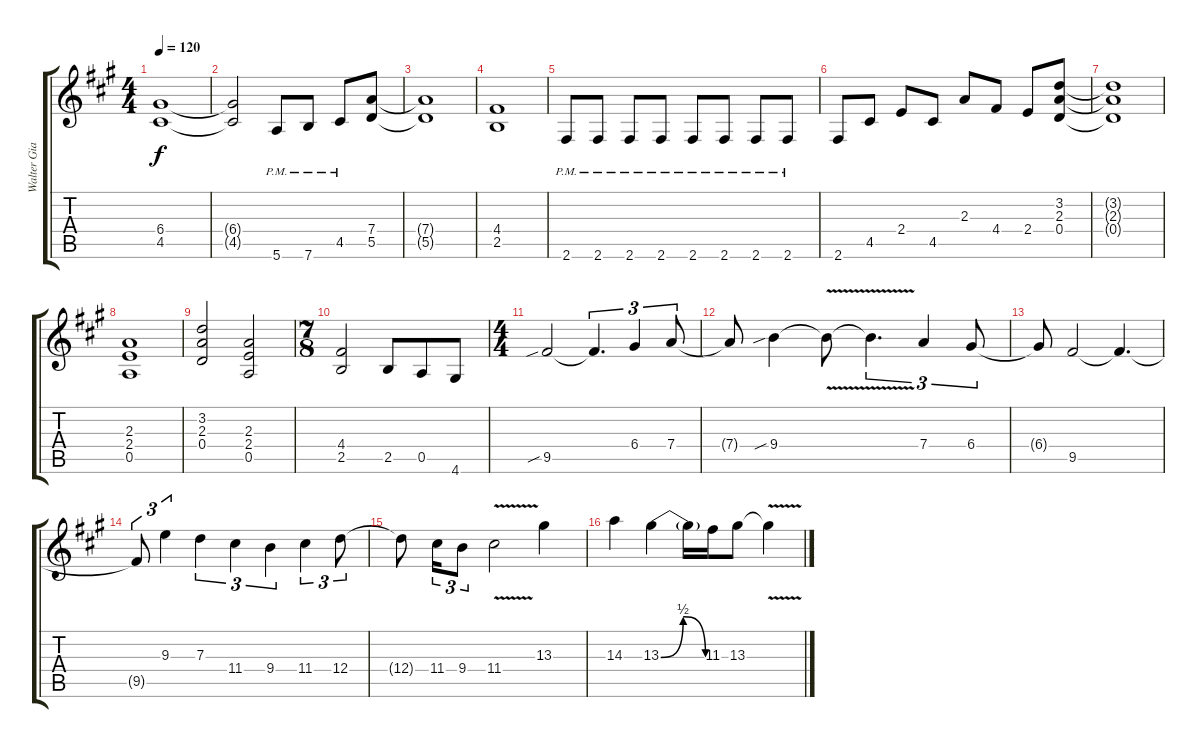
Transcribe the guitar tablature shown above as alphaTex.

\track ("Walter Giardino" "Walter Gia") {instrument overdrivenguitar}
\staff {score tabs}
\tuning (E4 B3 G3 D3 A2 E2) {hide}
\ts (4 4)
\tempo 120
\clef g2
\ks a
(6.4{t} 4.5{t}).1{dy f} |
(6.4{t} 4.5{t}).2 5.6{pm}.8 7.6{pm}.8 4.5{pm}.8 (7.4 5.5).8 |
(7.4{t} 5.5{t}).1 |
(4.4 2.5).1 |
2.6{pm}.8 2.6{pm}.8 2.6{pm}.8 2.6{pm}.8 2.6{pm}.8 2.6{pm}.8 2.6{pm}.8 2.6{pm}.8 |
2.6.8 4.5.8 2.4.8 4.5.8 2.3.8 4.4.8 2.4.8 (3.2 2.3 0.4).8 |
(3.2{t} 2.3{t} 0.4{t}).1 |
(2.3 2.4 0.5).1 |
(3.2 2.3 0.4).2 (2.3 2.4 0.5).2 |
\ts (7 8)
(4.4 2.5).2 2.5.8 0.5.8 4.6.8 |
\ts (4 4)
9.5{sib}.2 9.5{t}.4{d tu (3 2)} 6.4.4{tu (3 2)} 7.4.8{tu (3 2)} |
7.4{t}.8 9.4{sib}.4 9.4{v t}.8 9.4{t}.4{d tu (3 2)} 7.4.4{tu (3 2)} 6.4.8{tu (3 2)} |
6.4{t}.8 9.5.2 9.5{t}.4{d} |
9.5{t}.8{tu (3 2)} 9.3.4{tu (3 2)} 7.3.4{tu (3 2)} 11.4.4{tu (3 2)} 9.4.4{tu (3 2)} 11.4.4{tu (3 2)} 12.4.8{tu (3 2)} |
12.4{t}.8 11.4.16{tu (3 2)} 9.4.8{tu (3 2)} 11.4{v}.2 13.3.4 |
14.3.4 13.3{be (bendrelease 0 0 15 2 45 2 60 0)}.4 13.3{t}.16 11.3.16 13.3.8 13.3{v t}.4
